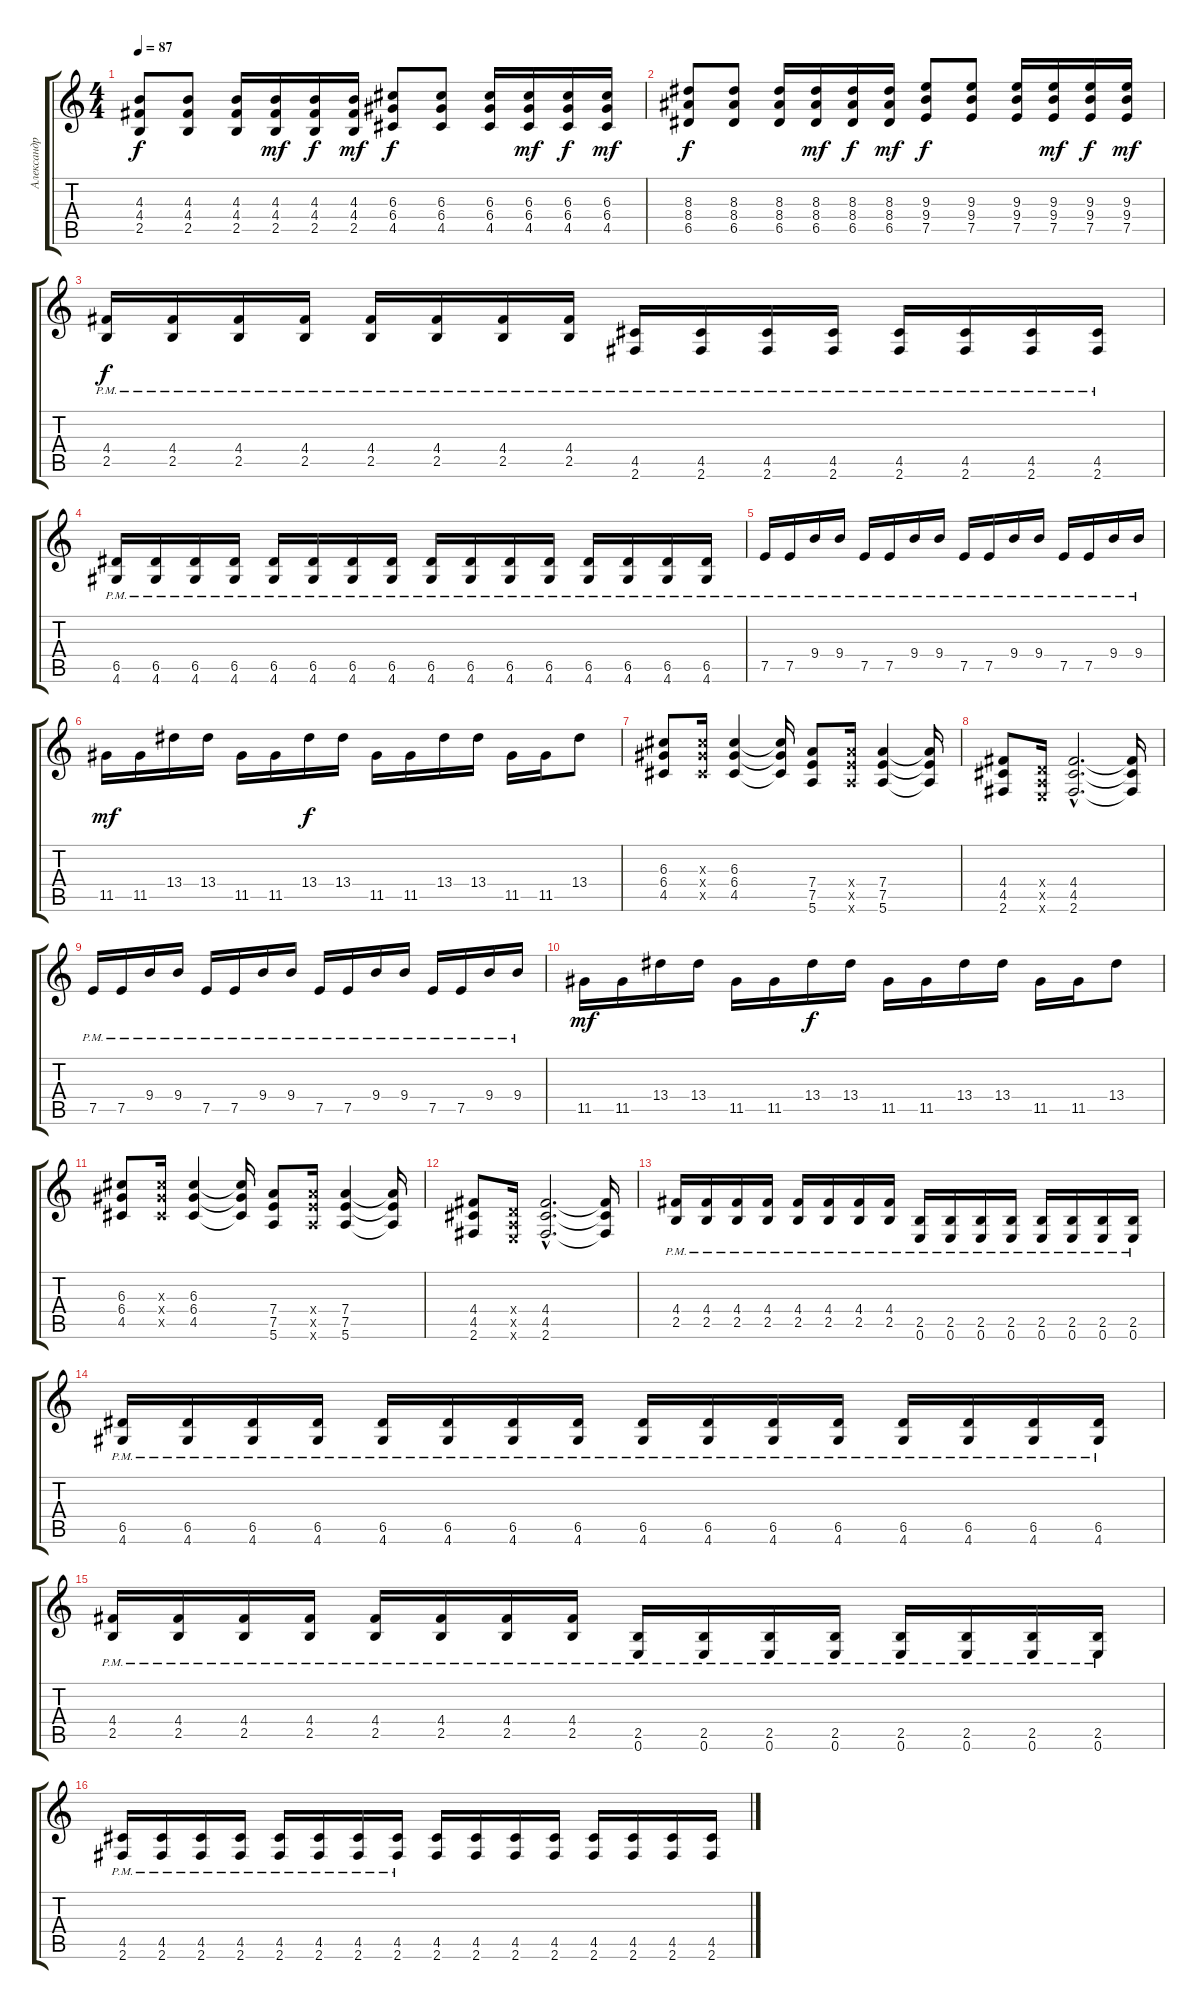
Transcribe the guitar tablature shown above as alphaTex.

\track ("Александр Голант" "Александр ") {instrument distortionguitar}
\staff {score tabs}
\tuning (E4 B3 G3 D3 A2 E2) {hide}
\ts (4 4)
\tempo 87
\clef g2
\ks c
(4.3 4.4 2.5).8{dy f} (4.3 4.4 2.5).8 (4.3 4.4 2.5).16 (4.3 4.4 2.5).16{dy mf} (4.3 4.4 2.5).16{dy f} (4.3 4.4 2.5).16{dy mf} (6.3 6.4 4.5).8{dy f} (6.3 6.4 4.5).8 (6.3 6.4 4.5).16 (6.3 6.4 4.5).16{dy mf} (6.3 6.4 4.5).16{dy f} (6.3 6.4 4.5).16{dy mf} |
(8.3 8.4 6.5).8{dy f} (8.3 8.4 6.5).8 (8.3 8.4 6.5).16 (8.3 8.4 6.5).16{dy mf} (8.3 8.4 6.5).16{dy f} (8.3 8.4 6.5).16{dy mf} (9.3 9.4 7.5).8{dy f} (9.3 9.4 7.5).8 (9.3 9.4 7.5).16 (9.3 9.4 7.5).16{dy mf} (9.3 9.4 7.5).16{dy f} (9.3 9.4 7.5).16{dy mf} |
(4.4{pm} 2.5{pm}).16{dy f} (4.4{pm} 2.5{pm}).16 (4.4{pm} 2.5{pm}).16 (4.4{pm} 2.5{pm}).16 (4.4{pm} 2.5{pm}).16 (4.4{pm} 2.5{pm}).16 (4.4{pm} 2.5{pm}).16 (4.4 2.5{pm}).16 (4.5{pm} 2.6{pm}).16 (4.5{pm} 2.6{pm}).16 (4.5{pm} 2.6{pm}).16 (4.5{pm} 2.6{pm}).16 (4.5{pm} 2.6{pm}).16 (4.5{pm} 2.6{pm}).16 (4.5{pm} 2.6{pm}).16 (4.5{pm} 2.6{pm}).16 |
(6.5{pm} 4.6{pm}).16 (6.5{pm} 4.6{pm}).16 (6.5{pm} 4.6{pm}).16 (6.5{pm} 4.6{pm}).16 (6.5{pm} 4.6{pm}).16 (6.5{pm} 4.6{pm}).16 (6.5{pm} 4.6{pm}).16 (6.5{pm} 4.6{pm}).16 (6.5{pm} 4.6{pm}).16 (6.5{pm} 4.6{pm}).16 (6.5{pm} 4.6{pm}).16 (6.5{pm} 4.6{pm}).16 (6.5{pm} 4.6{pm}).16 (6.5{pm} 4.6{pm}).16 (6.5{pm} 4.6{pm}).16 (6.5{pm} 4.6{pm}).16 |
7.5{pm}.16 7.5{pm}.16 9.4{pm}.16 9.4{pm}.16 7.5{pm}.16 7.5{pm}.16 9.4{pm}.16 9.4{pm}.16 7.5{pm}.16 7.5{pm}.16 9.4{pm}.16 9.4{pm}.16 7.5{pm}.16 7.5{pm}.16 9.4{pm}.16 9.4{pm}.16 |
11.5.16{dy mf} 11.5.16 13.4.16 13.4.16 11.5.16 11.5.16 13.4.16{dy f} 13.4.16 11.5.16 11.5.16 13.4.16 13.4.16 11.5.16 11.5.16 13.4.8 |
(6.3 6.4 4.5).8 (6.3{x} 6.4{x} 4.5{x}).16 (6.3 6.4 4.5).4 (6.3{t} 6.4{t} 4.5{t}).16 (7.4 7.5 5.6).8 (7.4{x} 7.5{x} 5.6{x}).16 (7.4 7.5 5.6).4 (7.4{t} 7.5{t} 5.6{t}).16 |
(4.4 4.5 2.6).8 (0.4{x} 0.5{x} 0.6{x}).16 (4.4{hac} 4.5{hac} 2.6{hac}).2{d} (4.4{t} 4.5{t} 2.6{t}).16 |
7.5{pm}.16 7.5{pm}.16 9.4{pm}.16 9.4{pm}.16 7.5{pm}.16 7.5{pm}.16 9.4{pm}.16 9.4{pm}.16 7.5{pm}.16 7.5{pm}.16 9.4{pm}.16 9.4{pm}.16 7.5{pm}.16 7.5{pm}.16 9.4{pm}.16 9.4{pm}.16 |
11.5.16{dy mf} 11.5.16 13.4.16 13.4.16 11.5.16 11.5.16 13.4.16{dy f} 13.4.16 11.5.16 11.5.16 13.4.16 13.4.16 11.5.16 11.5.16 13.4.8 |
(6.3 6.4 4.5).8 (6.3{x} 6.4{x} 4.5{x}).16 (6.3 6.4 4.5).4 (6.3{t} 6.4{t} 4.5{t}).16 (7.4 7.5 5.6).8 (7.4{x} 7.5{x} 5.6{x}).16 (7.4 7.5 5.6).4 (7.4{t} 7.5{t} 5.6{t}).16 |
(4.4 4.5 2.6).8 (0.4{x} 0.5{x} 0.6{x}).16 (4.4{hac} 4.5{hac} 2.6{hac}).2{d} (4.4{t} 4.5{t} 2.6{t}).16 |
(4.4{pm} 2.5{pm}).16 (4.4{pm} 2.5{pm}).16 (4.4{pm} 2.5{pm}).16 (4.4{pm} 2.5{pm}).16 (4.4{pm} 2.5{pm}).16 (4.4{pm} 2.5{pm}).16 (4.4{pm} 2.5{pm}).16 (4.4{pm} 2.5{pm}).16 (2.5{pm} 0.6{pm}).16 (2.5{pm} 0.6{pm}).16 (2.5{pm} 0.6{pm}).16 (2.5{pm} 0.6{pm}).16 (2.5{pm} 0.6{pm}).16 (2.5{pm} 0.6{pm}).16 (2.5{pm} 0.6{pm}).16 (2.5{pm} 0.6{pm}).16 |
(6.5{pm} 4.6{pm}).16 (6.5{pm} 4.6{pm}).16 (6.5{pm} 4.6{pm}).16 (6.5{pm} 4.6{pm}).16 (6.5{pm} 4.6{pm}).16 (6.5{pm} 4.6{pm}).16 (6.5{pm} 4.6{pm}).16 (6.5{pm} 4.6{pm}).16 (6.5{pm} 4.6{pm}).16 (6.5{pm} 4.6{pm}).16 (6.5{pm} 4.6{pm}).16 (6.5{pm} 4.6{pm}).16 (6.5{pm} 4.6{pm}).16 (6.5{pm} 4.6{pm}).16 (6.5{pm} 4.6{pm}).16 (6.5{pm} 4.6{pm}).16 |
(4.4{pm} 2.5{pm}).16 (4.4{pm} 2.5{pm}).16 (4.4{pm} 2.5{pm}).16 (4.4{pm} 2.5{pm}).16 (4.4{pm} 2.5{pm}).16 (4.4{pm} 2.5{pm}).16 (4.4{pm} 2.5{pm}).16 (4.4{pm} 2.5{pm}).16 (2.5{pm} 0.6{pm}).16 (2.5{pm} 0.6{pm}).16 (2.5{pm} 0.6{pm}).16 (2.5{pm} 0.6{pm}).16 (2.5{pm} 0.6{pm}).16 (2.5{pm} 0.6{pm}).16 (2.5{pm} 0.6{pm}).16 (2.5{pm} 0.6{pm}).16 |
(4.5{pm} 2.6{pm}).16 (4.5{pm} 2.6{pm}).16 (4.5{pm} 2.6{pm}).16 (4.5{pm} 2.6{pm}).16 (4.5{pm} 2.6{pm}).16 (4.5{pm} 2.6{pm}).16 (4.5{pm} 2.6{pm}).16 (4.5{pm} 2.6{pm}).16 (4.5 2.6).16 (4.5 2.6).16 (4.5 2.6).16 (4.5 2.6).16 (4.5 2.6).16 (4.5 2.6).16 (4.5 2.6).16 (4.5 2.6).16
